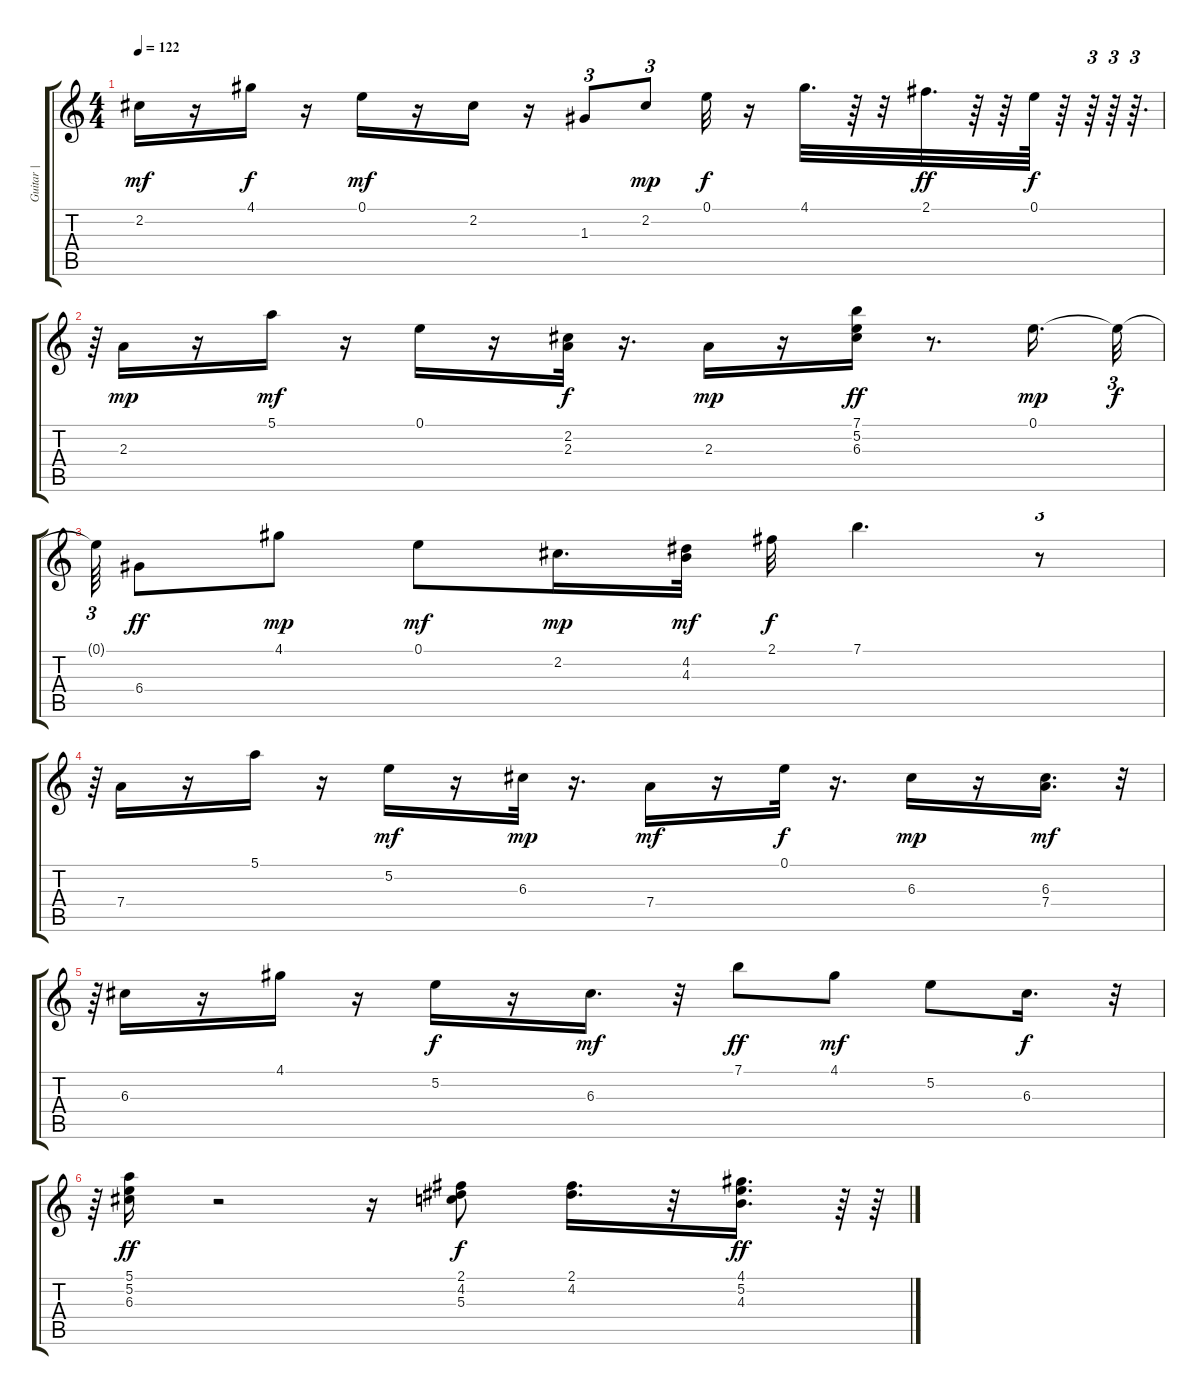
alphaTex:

\track ("Guitar |" "Guitar |") {instrument acousticguitarnylon}
\staff {score tabs}
\tuning (E4 B3 G3 D3 A2 E2) {hide}
\ts (4 4)
\tempo 122
\clef g2
\ks c
2.2.16{dy mf} r.16 4.1.16{dy f} r.16 0.1.16{dy mf} r.16 2.2.16 r.16 1.3.8{tu (3 2)} 2.2.8{tu (3 2) dy mp} 0.1.32{dy f} r.16 4.1.32{d} r.64 r.32 2.1.32{d dy ff} r.64 r.64 0.1.64{dy f} r.64 r.64{tu (3 2)} r.64{tu (3 2)} r.64{d tu (3 2)} |
r.64{tu (3 2)} 2.3.16{dy mp} r.16 5.1.16{dy mf} r.16 0.1.16 r.16 (2.2 2.3).32{dy f} r.16{d} 2.3.16{dy mp} r.16 (7.1 5.2 6.3).16{dy ff} r.8{d} 0.1.16{d dy mp} 0.1{t}.32{tu (3 2) dy f} |
0.1{t}.64{tu (3 2)} 6.4.8{dy ff} 4.1.8{dy mp} 0.1.8{dy mf} 2.2.16{d dy mp} (4.2 4.3).32{dy mf} 2.1.32{dy f} 7.1.4{d} r.8{tu (3 2)} |
r.64{tu (3 2)} 7.4.16 r.16 5.1.16 r.16 5.2.16{dy mf} r.16 6.3.32{dy mp} r.16{d} 7.4.16{dy mf} r.16 0.1.32{dy f} r.16{d} 6.3.16{dy mp} r.16 (6.3 7.4).16{d dy mf} r.32{tu (3 2)} |
r.64{tu (3 2)} 6.3.16 r.16 4.1.16 r.16 5.2.16{dy f} r.16 6.3.16{d dy mf} r.32 7.1.8{dy ff} 4.1.8{dy mf} 5.2.8 6.3.16{d dy f} r.32{tu (3 2)} |
r.64{tu (3 2)} (5.1 5.2 6.3).16{dy ff} r.2 r.16 (2.1 4.2 5.3).8{dy f} (2.1 4.2).16{d} r.32 (4.1 5.2 4.3).16{d dy ff} r.64{tu (3 2)} r.64{tu (3 2)}
